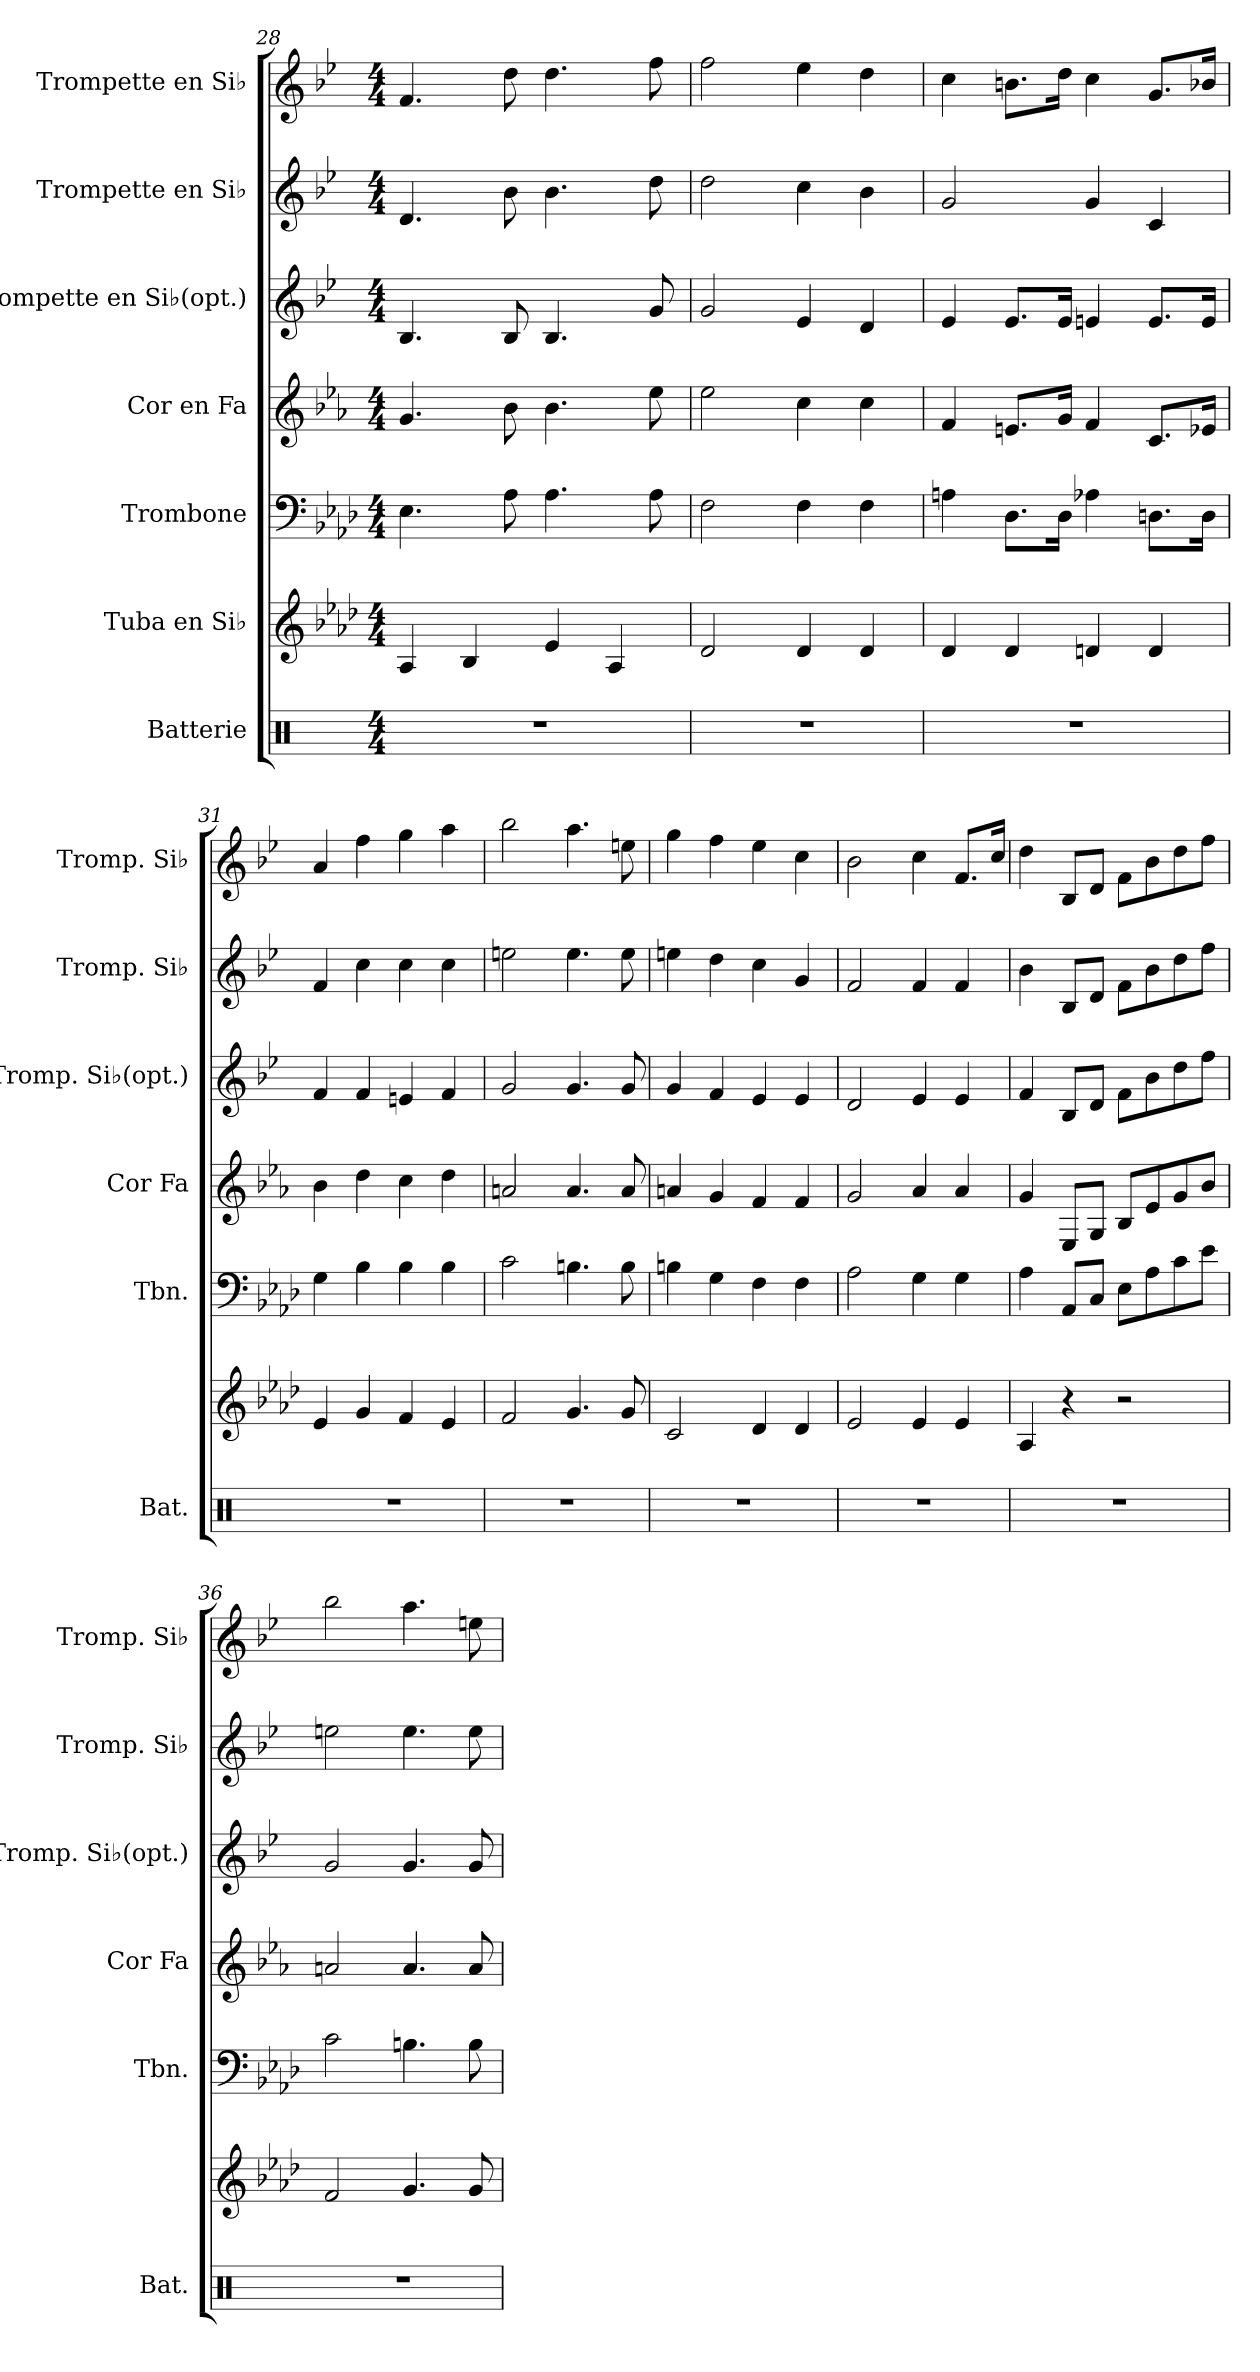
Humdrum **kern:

**kern	**kern	**kern	**kern	**kern	**kern	**kern
*part7	*part6	*part5	*part4	*part3	*part2	*part1
*staff7	*staff6	*staff5	*staff4	*staff3	*staff2	*staff1
*I"Batterie	*I"Tuba en Si♭	*I"Trombone	*I"Cor en Fa	*I"Trompette en Si♭(opt.)	*I"Trompette en Si♭	*I"Trompette en Si♭
*I'Bat.	*	*I'Tbn.	*I'Cor Fa	*I'Tromp. Si♭(opt.)	*I'Tromp. Si♭	*I'Tromp. Si♭
*clefX	*clefG2	*clefF4	*clefG2	*clefG2	*clefG2	*clefG2
*	*ITrd15c26	*	*ITrd4c7	*ITrd1c2	*ITrd1c2	*ITrd1c2
*k[]	*k[b-e-a-d-]	*k[b-e-a-d-]	*k[b-e-a-d-]	*k[b-e-a-d-]	*k[b-e-a-d-]	*k[b-e-a-d-]
*M4/4	*M4/4	*M4/4	*M4/4	*M4/4	*M4/4	*M4/4
=28	=28	=28	=28	=28	=28	=28
1r	4AAA-/	4.E-\	4.c/	4.A-/	4.c/	4.e-/
.	4BBB-/	.	.	.	.	.
.	.	8A-\	8e-\	8A-/	8a-\	8cc\
.	4EE-/	4.A-\	4.e-\	4.A-/	4.a-\	4.cc\
.	4AAA-/	.	.	.	.	.
.	.	8A-\	8a-\	8f/	8cc\	8ee-\
=29	=29	=29	=29	=29	=29	=29
1r	2DD-/	2F\	2a-\	2f/	2cc\	2ee-\
.	4DD-/	4F\	4f\	4d-/	4b-\	4dd-\
.	4DD-/	4F\	4f\	4c/	4a-\	4cc\
!!LO:PB:g=z
=30	=30	=30	=30	=30	=30	=30
1r	4DD-/	4An\	4B-/	4d-/	2f/	4b-\
.	4DD-/	8.D-\L	8.An/L	8.d-/L	.	8.an\L
.	.	16D-\Jk	16c/Jk	16d-/Jk	.	16cc\Jk
.	4DDn/	4A-X\	4B-/	4dn/	4f/	4b-\
.	4DD/	8.Dn\L	8.F/L	8.d/L	4B-/	8.f/L
.	.	16D\Jk	16A-X/Jk	16d/Jk	.	16a-X/Jk
=31	=31	=31	=31	=31	=31	=31
1r	4EE-/	4G\	4e-\	4e-/	4e-/	4g/
.	4GG/	4B-\	4g\	4e-/	4b-\	4ee-\
.	4FF/	4B-\	4f\	4dn/	4b-\	4ff\
.	4EE-/	4B-\	4g\	4e-/	4b-\	4gg\
=32	=32	=32	=32	=32	=32	=32
1r	2FF/	2c\	2dn/	2f/	2ddn\	2aa-\
.	4.GG/	4.Bn\	4.d/	4.f/	4.dd\	4.gg\
.	8GG/	8B\	8d/	8f/	8dd\	8ddn\
=33	=33	=33	=33	=33	=33	=33
1r	2CC/	4Bn\	4dn/	4f/	4ddn\	4ff\
.	.	4G\	4c/	4e-/	4cc\	4ee-\
.	4DD-/	4F\	4B-/	4d-/	4b-\	4dd-\
.	4DD-/	4F\	4B-/	4d-/	4f/	4b-\
=34	=34	=34	=34	=34	=34	=34
1r	2EE-/	2A-\	2c/	2c/	2e-/	2a-\
.	4EE-/	4G\	4d-/	4d-/	4e-/	4b-\
.	4EE-/	4G\	4d-/	4d-/	4e-/	8.e-/L
.	.	.	.	.	.	16b-/Jk
!!LO:PB:g=z
=35	=35	=35	=35	=35	=35	=35
1r	4AAA-/	4A-\	4c/	4e-/	4a-\	4cc\
.	4r	8AA-/L	8AA-/L	8A-/L	8A-/L	8A-/L
.	.	8C/J	8C/J	8c/J	8c/J	8c/J
.	2r	8E-\L	8E-/L	8e-\L	8e-\L	8e-\L
.	.	8A-\	8A-/	8a-\	8a-\	8a-\
.	.	8c\	8c/	8cc\	8cc\	8cc\
.	.	8e-\J	8e-/J	8ee-\J	8ee-\J	8ee-\J
=36	=36	=36	=36	=36	=36	=36
1r	2FF/	2c\	2dn/	2f/	2ddn\	2aa-\
.	4.GG/	4.Bn\	4.d/	4.f/	4.dd\	4.gg\
.	8GG/	8B\	8d/	8f/	8dd\	8ddn\
=	=	=	=	=	=	=
*-	*-	*-	*-	*-	*-	*-
